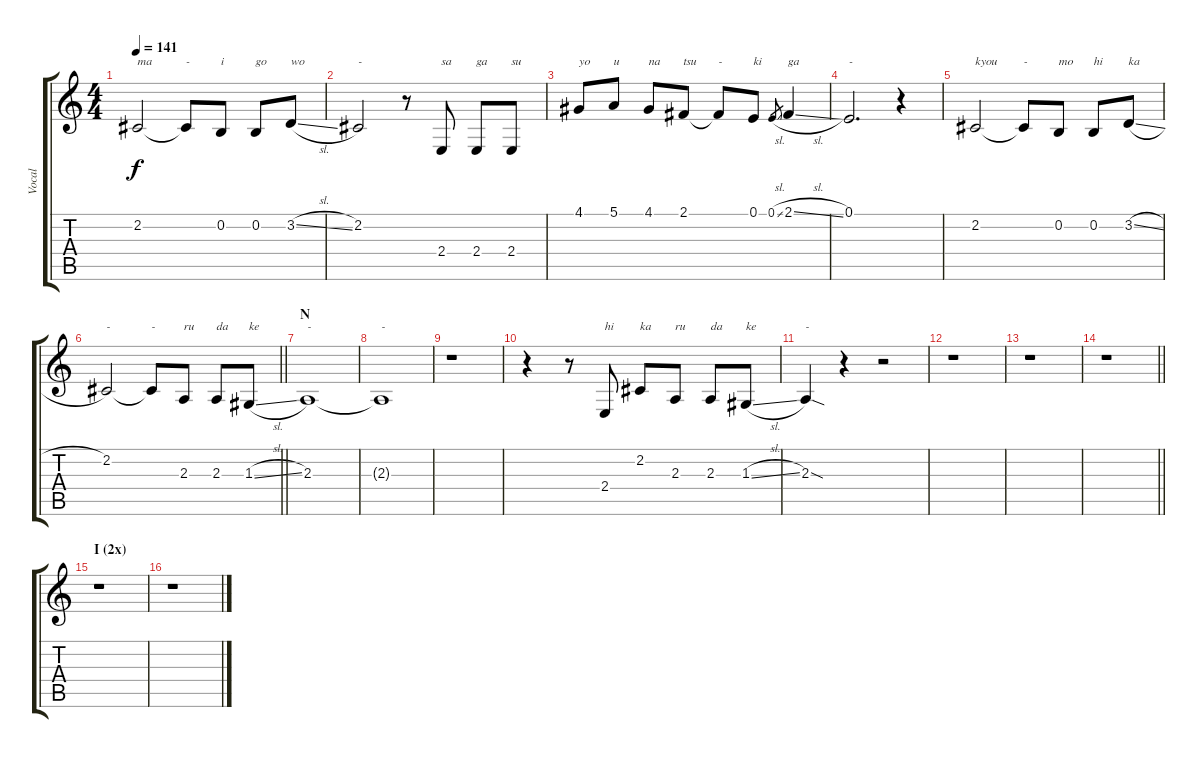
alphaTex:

\track ("Vocal" "Vocal") {instrument clarinet}
\staff {score tabs}
\tuning (E4 B3 G3 D3 A2 E2) {hide}
\ts (4 4)
\tempo 141
\clef g2
\ks c
2.2.2{txt "ma" dy f} 2.2{t}.8{txt "-"} 0.2.8{txt "i"} 0.2.8{txt "go"} 3.2{sl}.8{txt "wo"} |
2.2.2{txt "-"} r.8 2.4.8{txt "sa"} 2.4.8{txt "ga"} 2.4.8{txt "su"} |
4.1.8{txt "yo"} 5.1.8{txt "u"} 4.1.8{txt "na"} 2.1.8{txt "tsu"} 2.1{t}.8{txt "-"} 0.1.8{txt "ki"} 0.1{sl}.8{gr} 2.1{sl}.4{txt "ga"} |
0.1.2{d txt "-"} r.4 |
2.2.2{txt "kyou"} 2.2{t}.8{txt "-"} 0.2.8{txt "mo"} 0.2.8{txt "hi"} 3.2{sl}.8{txt "ka"} |
\barLineRight lightlight
2.2.2{txt "-"} 2.2{t}.8{txt "-"} 2.3.8{txt "ru"} 2.3.8{txt "da"} 1.3{sl}.8{txt "ke"} |
\section ("" "N")
2.3.1{txt "-"} |
2.3{t}.1{txt "-"} |
r.1 |
r.4 r.8 2.4.8{txt "hi"} 2.2.8{txt "ka"} 2.3.8{txt "ru"} 2.3.8{txt "da"} 1.3{sl}.8{txt "ke"} |
2.3{sod}.4{txt "-"} r.4 r.2 |
r.1 |
r.1 |
\barLineRight lightlight
r.1 |
\section ("" "I (2x)")
r.1 |
r.1
